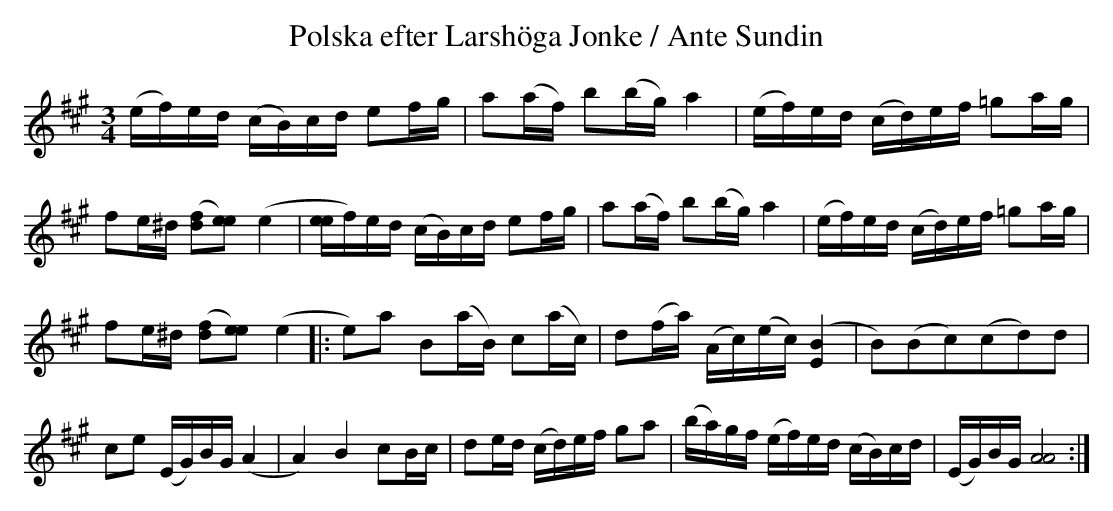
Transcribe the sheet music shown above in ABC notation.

X:1
T:Polska efter Larshöga Jonke / Ante Sundin
M:3/4
L:1/16
K:A
(ef)ed (cB)cd e2fg | a2(af) b2(bg) a4 | \
(ef)ed (cd)ef =g2ag | f2e^d ([d2f2][e2e2])(e4 |\
[ee]f)ed (cB)cd e2fg | a2(af) b2(bg) a4 |\
(ef)ed (cd)ef =g2ag | f2e^d  ([d2f2][e2e2]) (e4|:\
e2)a2  B2(aB) c2(ac) | d2(fa) (Ac)(ec)([E4B4] |\
B2)(B2c2)(c2d2)d2 | c2e2 (EG)BG (A4 |\
A4) B4 c2Bc | d2ed (cd)ef g2a2 | \
(ba)gf (ef)ed (cB)cd | (EG)BG [A8A8] :|
